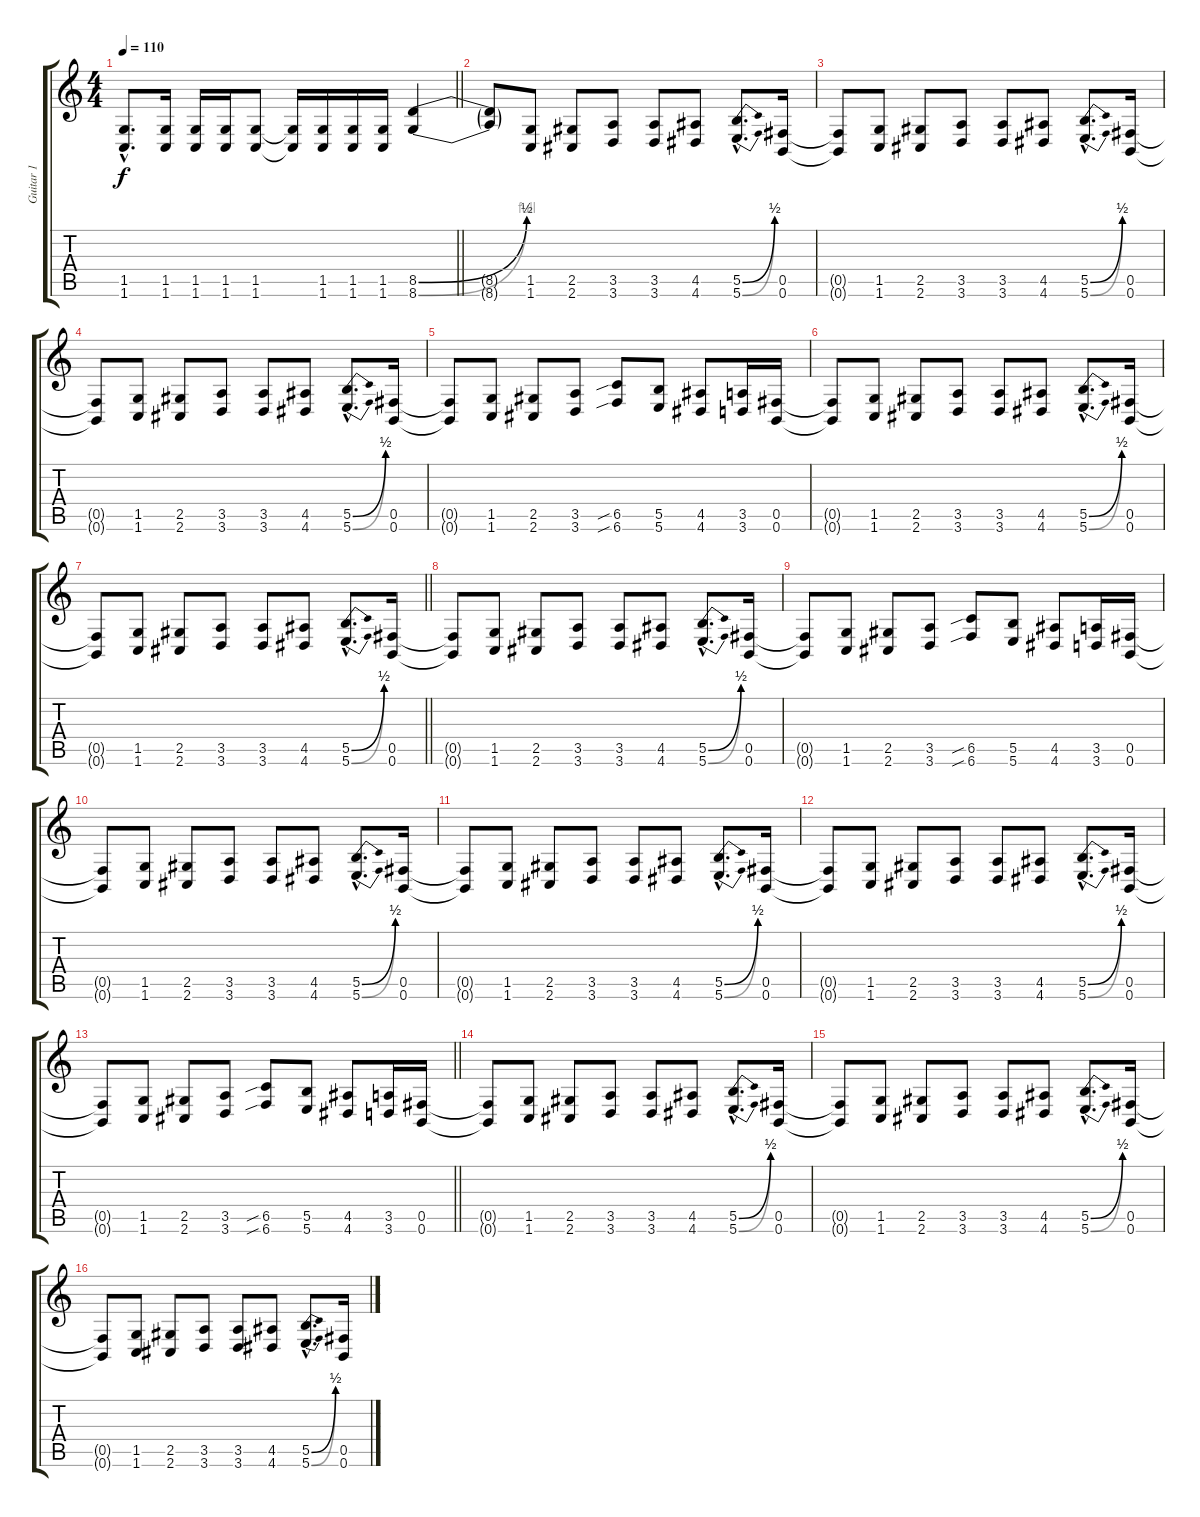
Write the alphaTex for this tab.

\track ("Guitar 1" "Guitar 1") {instrument distortionguitar}
\staff {score tabs}
\tuning (Db4 Ab3 E3 B2 Gb2 B1) {hide}
\ts (4 4)
\tempo 110
\clef g2
\barLineRight lightlight
\ks c
(1.5{hac} 1.6{hac}).8{d dy f} (1.5 1.6).16 (1.5 1.6).16 (1.5 1.6).16 (1.5 1.6).8 (1.5{t} 1.6{t}).16 (1.5 1.6).16 (1.5 1.6).16 (1.5 1.6).16 (8.5{be (bend 0 0 60 2)} 8.6{be (bend 0 0 60 4)}).4 |
(8.5{t} 8.6{t}).8 (1.5 1.6).8 (2.5 2.6).8 (3.5 3.6).8 (3.5 3.6).8 (4.5 4.6).8 (5.5{be (bend 0 0 60 2) hac} 5.6{be (bend 0 0 60 2) hac}).8{d} (0.5 0.6).16 |
(0.5{t} 0.6{t}).8 (1.5 1.6).8 (2.5 2.6).8 (3.5 3.6).8 (3.5 3.6).8 (4.5 4.6).8 (5.5{be (bend 0 0 60 2) hac} 5.6{be (bend 0 0 60 2) hac}).8{d} (0.5 0.6).16 |
(0.5{t} 0.6{t}).8 (1.5 1.6).8 (2.5 2.6).8 (3.5 3.6).8 (3.5 3.6).8 (4.5 4.6).8 (5.5{be (bend 0 0 60 2) hac} 5.6{be (bend 0 0 60 2) hac}).8{d} (0.5 0.6).16 |
(0.5{t} 0.6{t}).8 (1.5 1.6).8 (2.5 2.6).8 (3.5 3.6).8 (6.5{sib} 6.6{sib}).8 (5.5 5.6).8 (4.5 4.6).8 (3.5 3.6).16 (0.5 0.6).16 |
(0.5{t} 0.6{t}).8 (1.5 1.6).8 (2.5 2.6).8 (3.5 3.6).8 (3.5 3.6).8 (4.5 4.6).8 (5.5{be (bend 0 0 60 2) hac} 5.6{be (bend 0 0 60 2) hac}).8{d} (0.5 0.6).16 |
\barLineRight lightlight
(0.5{t} 0.6{t}).8 (1.5 1.6).8 (2.5 2.6).8 (3.5 3.6).8 (3.5 3.6).8 (4.5 4.6).8 (5.5{be (bend 0 0 60 2) hac} 5.6{be (bend 0 0 60 2) hac}).8{d} (0.5 0.6).16 |
(0.5{t} 0.6{t}).8 (1.5 1.6).8 (2.5 2.6).8 (3.5 3.6).8 (3.5 3.6).8 (4.5 4.6).8 (5.5{be (bend 0 0 60 2) hac} 5.6{be (bend 0 0 60 2) hac}).8{d} (0.5 0.6).16 |
(0.5{t} 0.6{t}).8 (1.5 1.6).8 (2.5 2.6).8 (3.5 3.6).8 (6.5{sib} 6.6{sib}).8 (5.5 5.6).8 (4.5 4.6).8 (3.5 3.6).16 (0.5 0.6).16 |
(0.5{t} 0.6{t}).8 (1.5 1.6).8 (2.5 2.6).8 (3.5 3.6).8 (3.5 3.6).8 (4.5 4.6).8 (5.5{be (bend 0 0 60 2) hac} 5.6{be (bend 0 0 60 2) hac}).8{d} (0.5 0.6).16 |
(0.5{t} 0.6{t}).8 (1.5 1.6).8 (2.5 2.6).8 (3.5 3.6).8 (3.5 3.6).8 (4.5 4.6).8 (5.5{be (bend 0 0 60 2) hac} 5.6{be (bend 0 0 60 2) hac}).8{d} (0.5 0.6).16 |
(0.5{t} 0.6{t}).8 (1.5 1.6).8 (2.5 2.6).8 (3.5 3.6).8 (3.5 3.6).8 (4.5 4.6).8 (5.5{be (bend 0 0 60 2) hac} 5.6{be (bend 0 0 60 2) hac}).8{d} (0.5 0.6).16 |
\barLineRight lightlight
(0.5{t} 0.6{t}).8 (1.5 1.6).8 (2.5 2.6).8 (3.5 3.6).8 (6.5{sib} 6.6{sib}).8 (5.5 5.6).8 (4.5 4.6).8 (3.5 3.6).16 (0.5 0.6).16 |
(0.5{t} 0.6{t}).8 (1.5 1.6).8 (2.5 2.6).8 (3.5 3.6).8 (3.5 3.6).8 (4.5 4.6).8 (5.5{be (bend 0 0 60 2) hac} 5.6{be (bend 0 0 60 2) hac}).8{d} (0.5 0.6).16 |
(0.5{t} 0.6{t}).8 (1.5 1.6).8 (2.5 2.6).8 (3.5 3.6).8 (3.5 3.6).8 (4.5 4.6).8 (5.5{be (bend 0 0 60 2) hac} 5.6{be (bend 0 0 60 2) hac}).8{d} (0.5 0.6).16 |
(0.5{t} 0.6{t}).8 (1.5 1.6).8 (2.5 2.6).8 (3.5 3.6).8 (3.5 3.6).8 (4.5 4.6).8 (5.5{be (bend 0 0 60 2) hac} 5.6{be (bend 0 0 60 2) hac}).8{d} (0.5 0.6).16
